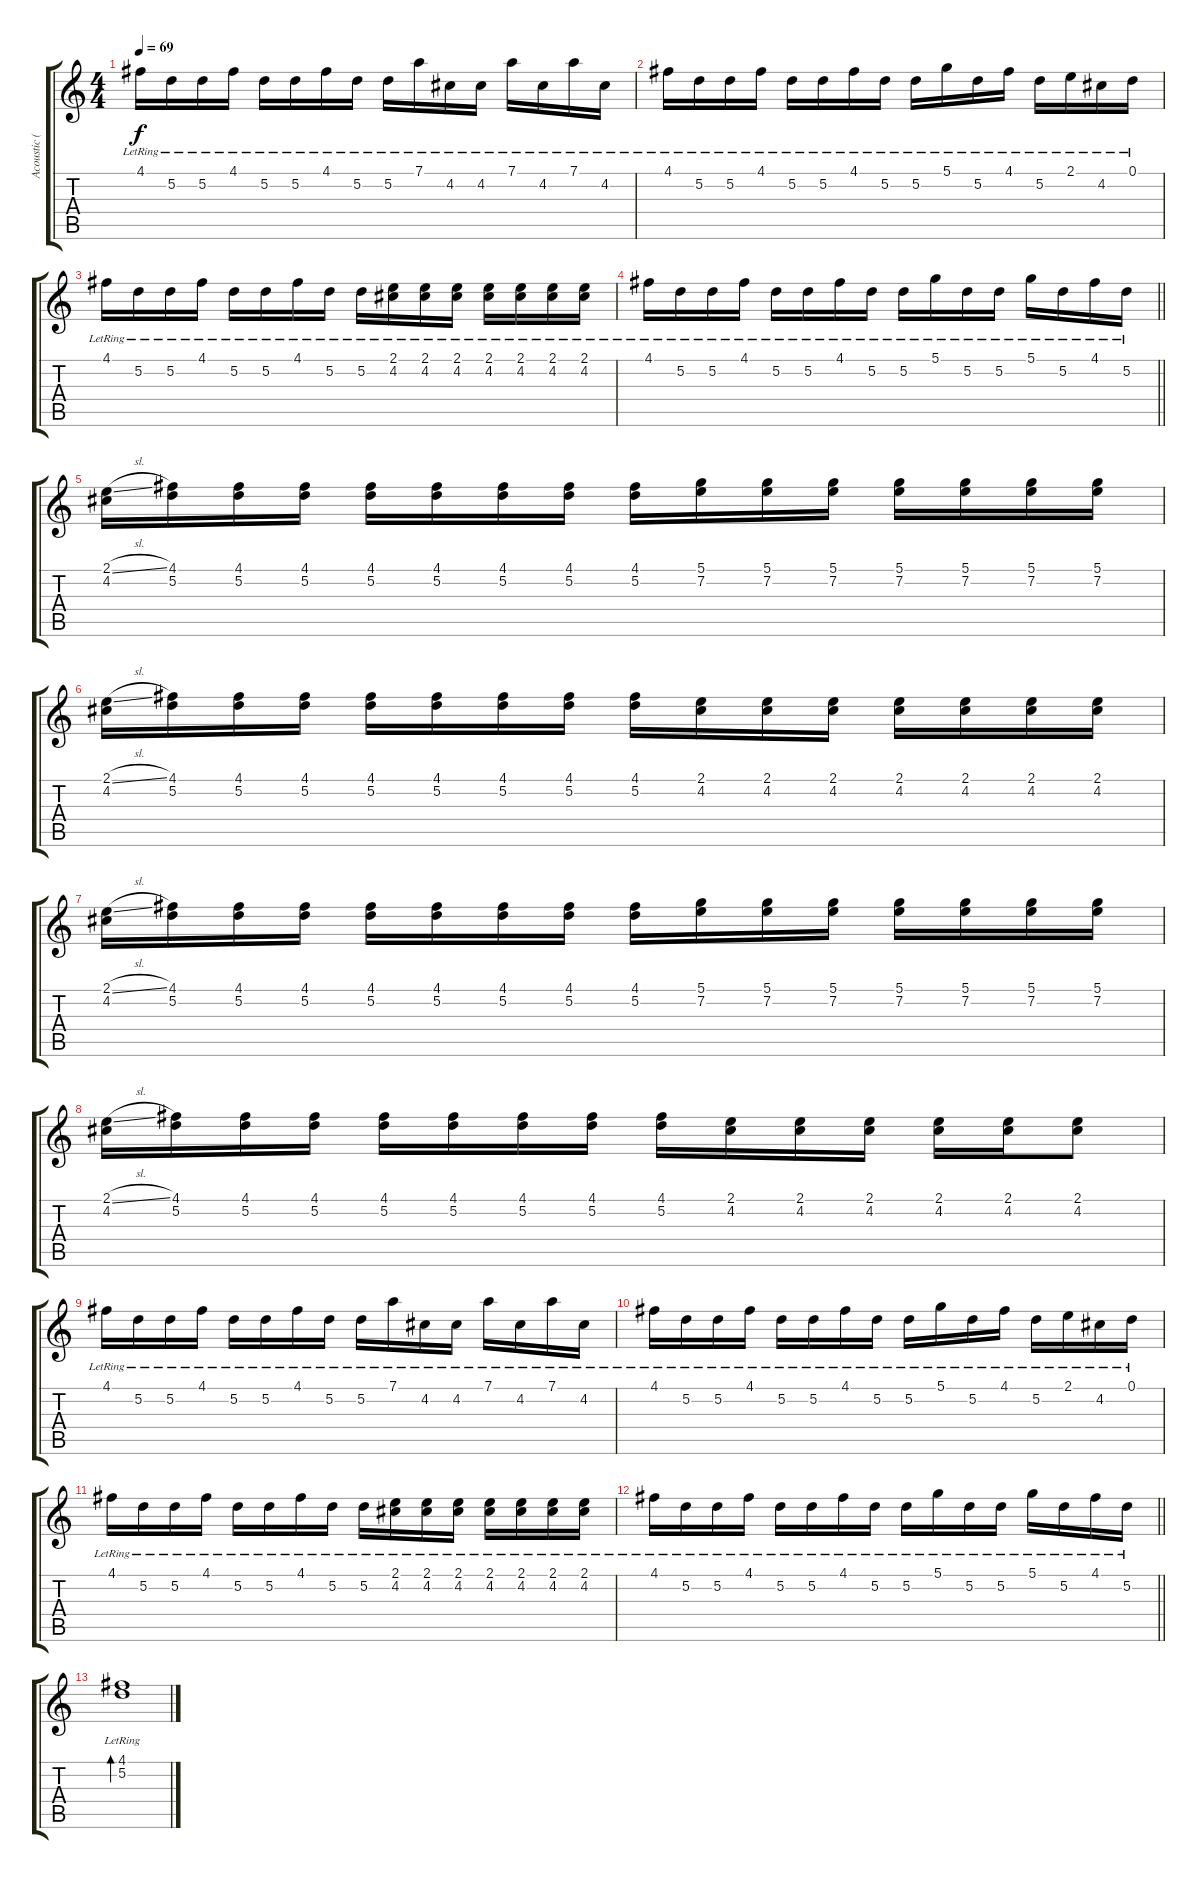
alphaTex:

\track ("Acoustic (Left)" "Acoustic (") {instrument acousticguitarsteel}
\staff {score tabs}
\tuning (D4 A3 G3 D3 A2 D2) {hide}
\ts (4 4)
\tempo 69
\clef g2
\ks c
4.1{lr}.16{dy f} 5.2{lr}.16 5.2{lr}.16 4.1{lr}.16 5.2{lr}.16 5.2{lr}.16 4.1{lr}.16 5.2{lr}.16 5.2{lr}.16 7.1{lr}.16 4.2{lr}.16 4.2{lr}.16 7.1{lr}.16 4.2{lr}.16 7.1{lr}.16 4.2{lr}.16 |
4.1{lr}.16 5.2{lr}.16 5.2{lr}.16 4.1{lr}.16 5.2{lr}.16 5.2{lr}.16 4.1{lr}.16 5.2{lr}.16 5.2{lr}.16 5.1{lr}.16 5.2{lr}.16 4.1{lr}.16 5.2{lr}.16 2.1{lr}.16 4.2{lr}.16 0.1{lr}.16 |
4.1{lr}.16 5.2{lr}.16 5.2{lr}.16 4.1{lr}.16 5.2{lr}.16 5.2{lr}.16 4.1{lr}.16 5.2{lr}.16 5.2{lr}.16 (2.1{lr} 4.2{lr}).16 (2.1{lr} 4.2{lr}).16 (2.1{lr} 4.2{lr}).16 (2.1{lr} 4.2{lr}).16 (2.1{lr} 4.2{lr}).16 (2.1{lr} 4.2{lr}).16 (2.1{lr} 4.2{lr}).16 |
\barLineRight lightlight
4.1{lr}.16 5.2{lr}.16 5.2{lr}.16 4.1{lr}.16 5.2{lr}.16 5.2{lr}.16 4.1{lr}.16 5.2{lr}.16 5.2{lr}.16 5.1{lr}.16 5.2{lr}.16 5.2{lr}.16 5.1{lr}.16 5.2{lr}.16 4.1{lr}.16 5.2{lr}.16 |
(2.1{sl} 4.2).16 (4.1 5.2).16 (4.1 5.2).16 (4.1 5.2).16 (4.1 5.2).16 (4.1 5.2).16 (4.1 5.2).16 (4.1 5.2).16 (4.1 5.2).16 (5.1 7.2).16 (5.1 7.2).16 (5.1 7.2).16 (5.1 7.2).16 (5.1 7.2).16 (5.1 7.2).16 (5.1 7.2).16 |
(2.1{sl} 4.2).16 (4.1 5.2).16 (4.1 5.2).16 (4.1 5.2).16 (4.1 5.2).16 (4.1 5.2).16 (4.1 5.2).16 (4.1 5.2).16 (4.1 5.2).16 (2.1 4.2).16 (2.1 4.2).16 (2.1 4.2).16 (2.1 4.2).16 (2.1 4.2).16 (2.1 4.2).16 (2.1 4.2).16 |
(2.1{sl} 4.2).16 (4.1 5.2).16 (4.1 5.2).16 (4.1 5.2).16 (4.1 5.2).16 (4.1 5.2).16 (4.1 5.2).16 (4.1 5.2).16 (4.1 5.2).16 (5.1 7.2).16 (5.1 7.2).16 (5.1 7.2).16 (5.1 7.2).16 (5.1 7.2).16 (5.1 7.2).16 (5.1 7.2).16 |
(2.1{sl} 4.2).16 (4.1 5.2).16 (4.1 5.2).16 (4.1 5.2).16 (4.1 5.2).16 (4.1 5.2).16 (4.1 5.2).16 (4.1 5.2).16 (4.1 5.2).16 (2.1 4.2).16 (2.1 4.2).16 (2.1 4.2).16 (2.1 4.2).16 (2.1 4.2).16 (2.1 4.2).8 |
4.1{lr}.16 5.2{lr}.16 5.2{lr}.16 4.1{lr}.16 5.2{lr}.16 5.2{lr}.16 4.1{lr}.16 5.2{lr}.16 5.2{lr}.16 7.1{lr}.16 4.2{lr}.16 4.2{lr}.16 7.1{lr}.16 4.2{lr}.16 7.1{lr}.16 4.2{lr}.16 |
4.1{lr}.16 5.2{lr}.16 5.2{lr}.16 4.1{lr}.16 5.2{lr}.16 5.2{lr}.16 4.1{lr}.16 5.2{lr}.16 5.2{lr}.16 5.1{lr}.16 5.2{lr}.16 4.1{lr}.16 5.2{lr}.16 2.1{lr}.16 4.2{lr}.16 0.1{lr}.16 |
4.1{lr}.16 5.2{lr}.16 5.2{lr}.16 4.1{lr}.16 5.2{lr}.16 5.2{lr}.16 4.1{lr}.16 5.2{lr}.16 5.2{lr}.16 (2.1{lr} 4.2{lr}).16 (2.1{lr} 4.2{lr}).16 (2.1{lr} 4.2{lr}).16 (2.1{lr} 4.2{lr}).16 (2.1{lr} 4.2{lr}).16 (2.1{lr} 4.2{lr}).16 (2.1{lr} 4.2{lr}).16 |
\barLineRight lightlight
4.1{lr}.16 5.2{lr}.16 5.2{lr}.16 4.1{lr}.16 5.2{lr}.16 5.2{lr}.16 4.1{lr}.16 5.2{lr}.16 5.2{lr}.16 5.1{lr}.16 5.2{lr}.16 5.2{lr}.16 5.1{lr}.16 5.2{lr}.16 4.1{lr}.16 5.2{lr}.16 |
(4.1{lr} 5.2{lr}).1{bd 60}
